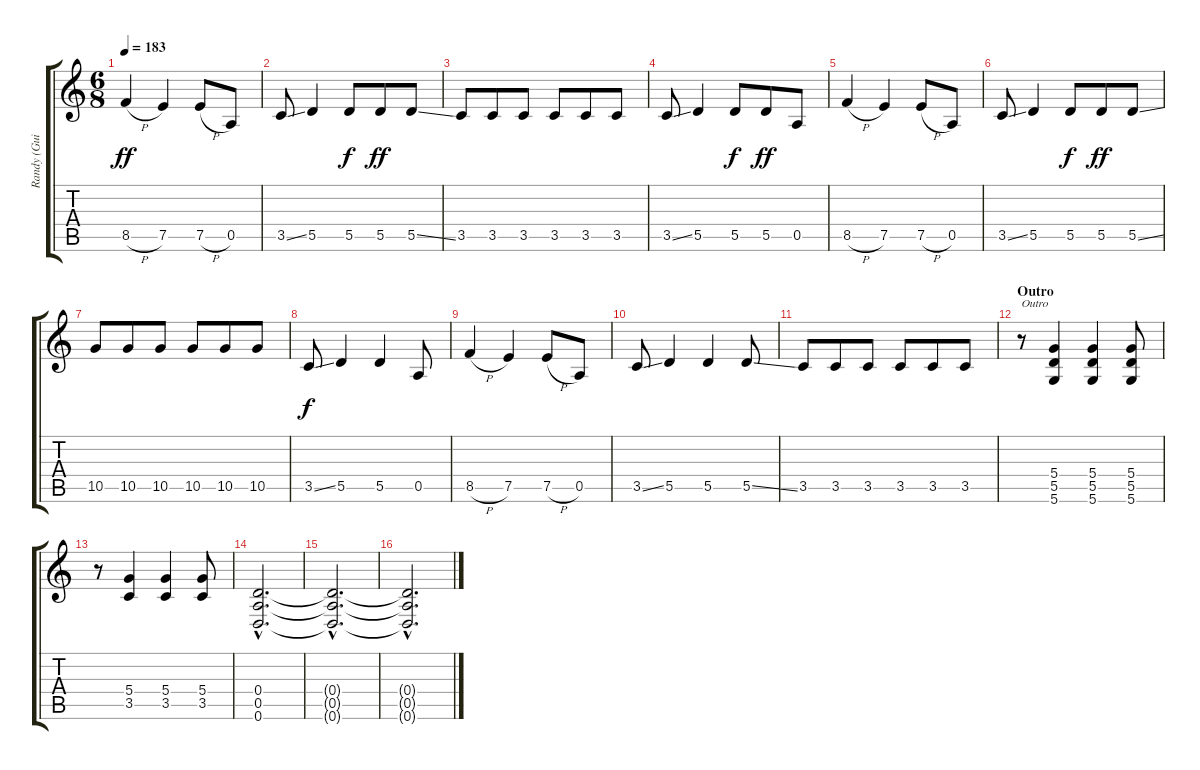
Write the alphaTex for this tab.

\track ("Randy (Guitar)" "Randy (Gui") {instrument overdrivenguitar}
\staff {score tabs}
\tuning (E4 B3 G3 D3 A2 D2) {hide}
\ts (6 8)
\tempo 183
\clef g2
\ks c
8.5{h}.4{dy ff} 7.5.4 7.5{h}.8 0.5.8 |
3.5{ss}.8 5.5.4 5.5.8{dy f} 5.5.8{dy ff} 5.5{ss}.8 |
3.5.8 3.5.8 3.5.8 3.5.8 3.5.8 3.5.8 |
3.5{ss}.8 5.5.4 5.5.8{dy f} 5.5.8{dy ff} 0.5.8 |
8.5{h}.4 7.5.4 7.5{h}.8 0.5.8 |
3.5{ss}.8 5.5.4 5.5.8{dy f} 5.5.8{dy ff} 5.5{ss}.8 |
10.5.8 10.5.8 10.5.8 10.5.8 10.5.8 10.5.8 |
3.5{ss}.8{dy f} 5.5.4 5.5.4 0.5.8 |
8.5{h}.4 7.5.4 7.5{h}.8 0.5.8 |
3.5{ss}.8 5.5.4 5.5.4 5.5{ss}.8 |
3.5.8 3.5.8 3.5.8 3.5.8 3.5.8 3.5.8 |
\section ("" "Outro")
r.8{txt "Outro"} (5.4 5.5 5.6).4 (5.4 5.5 5.6).4 (5.4 5.5 5.6).8 |
r.8 (5.4 3.5).4 (5.4 3.5).4 (5.4 3.5).8 |
(0.4{hac} 0.5{hac} 0.6{hac}).2{d} |
(0.4{hac t} 0.5{hac t} 0.6{hac t}).2{d} |
(0.4{hac t} 0.5{hac t} 0.6{hac t}).2{d}
